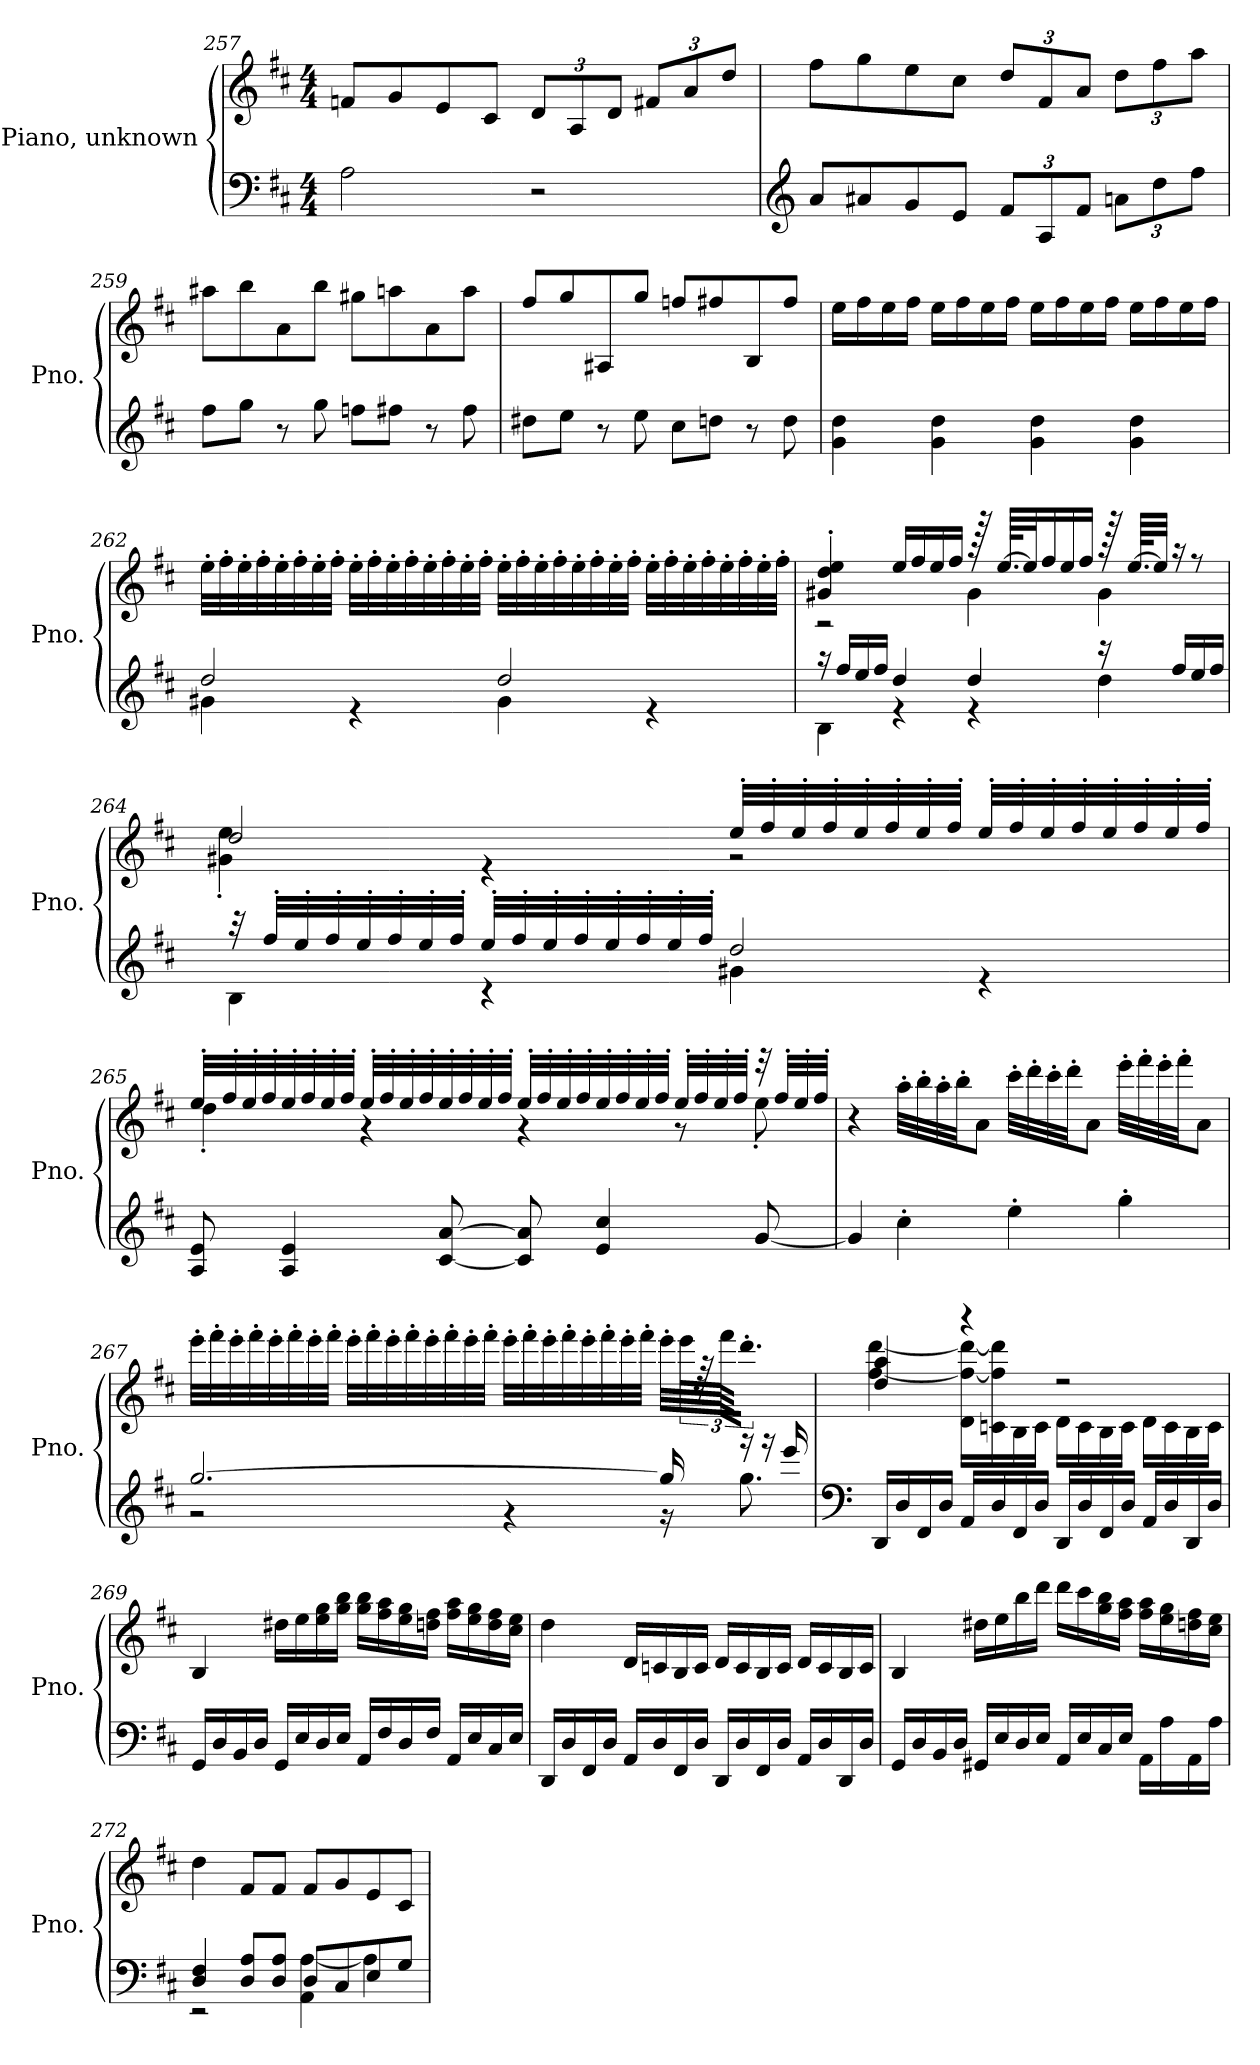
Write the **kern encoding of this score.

**kern	**kern
*part1	*part1
*staff2	*staff1
*I"Piano, unknown	*
*I'Pno.	*
*clefF4	*clefG2
*k[f#c#]	*k[f#c#]
*M4/4	*M4/4
=257	=257
2A\	8fn/L
.	8g/
.	8e/
.	8c#/J
*	*Xbrackettup
2r	12d/L
.	12A/
.	12d/J
.	12f#X/L
.	12a/
.	12dd/J
!!LO:LB:g=z
=258	=258
*clefG2	*
8a/L	8ff#\L
8a#X/	8gg\
8g/	8ee\
8e/J	8cc#\J
*Xbrackettup	*
12f#/L	12dd/L
12A/	12f#/
12f#/J	12a/J
12an\L	12dd\L
12dd\	12ff#\
12ff#\J	12aa\J
=259	=259
8ff#\L	8aa#X\L
8gg\J	8bb\
8r	8a\
8gg\	8bb\J
8ffn\L	8gg#X\L
8ff#X\J	8aan\
8r	8a\
8ff#\	8aa\J
=260	=260
8dd#X\L	8ff#/L
8ee\J	8gg/
8r	8A#X/
8ee\	8gg/J
8cc#\L	8ffn/L
8ddn\J	8ff#X/
8r	8B/
8dd\	8ff#/J
!!LO:LB:g=z
=261	=261
4g\ 4dd\	16ee\LL
.	16ff#\
.	16ee\
.	16ff#\JJ
4g\ 4dd\	16ee\LL
.	16ff#\
.	16ee\
.	16ff#\JJ
4g\ 4dd\	16ee\LL
.	16ff#\
.	16ee\
.	16ff#\JJ
4g\ 4dd\	16ee\LL
.	16ff#\
.	16ee\
.	16ff#\JJ
=262	=262
*^	*
2dd/	4g#X\	32ee'\LLL
.	.	32ff#'\
.	.	32ee'\
.	.	32ff#'\
.	.	32ee'\
.	.	32ff#'\
.	.	32ee'\
.	.	32ff#'\JJJ
.	4r	32ee'\LLL
.	.	32ff#'\
.	.	32ee'\
.	.	32ff#'\
.	.	32ee'\
.	.	32ff#'\
.	.	32ee'\
.	.	32ff#'\JJJ
2dd/	4g#\	32ee'\LLL
.	.	32ff#'\
.	.	32ee'\
.	.	32ff#'\
.	.	32ee'\
.	.	32ff#'\
.	.	32ee'\
.	.	32ff#'\JJJ
.	4r	32ee'\LLL
.	.	32ff#'\
.	.	32ee'\
.	.	32ff#'\
.	.	32ee'\
.	.	32ff#'\
.	.	32ee'\
.	.	32ff#'\JJJ
!!LO:LB:g=z
=263	=263	=263
*	*	*^
16r	4B\	4g#X/' 4dd/' 4ee/'	2r
16ff#/LL	.	.	.
16ee/	.	.	.
16ff#/JJ	.	.	.
4dd/	4r	16ee/LL	.
.	.	16ff#/	.
.	.	16ee/	.
.	.	16ff#/JJ	.
4dd/	4r	128r	4g#\
.	.	[64.ee/KLLL	.
.	.	32ee/J]	.
.	.	16ff#/	.
.	.	16ee/	.
.	.	16ff#/JJ	.
16r	4dd\	128r	4g#\
.	.	[64.ee/KLLL	.
.	.	32ee/JJJ]	.
16ff#/LL	.	16r	.
16ee/	.	8r	.
16ff#/JJ	.	.	.
!!LO:LB:g=z	!!
=264	=264	=264	=264
32r	4B\	2dd/	4g#X\' 4ee\'
32ff#'/LLL	.	.	.
32ee'/	.	.	.
32ff#'/	.	.	.
32ee'/	.	.	.
32ff#'/	.	.	.
32ee'/	.	.	.
32ff#'/JJJ	.	.	.
32ee'/LLL	4r	.	4r
32ff#'/	.	.	.
32ee'/	.	.	.
32ff#'/	.	.	.
32ee'/	.	.	.
32ff#'/	.	.	.
32ee'/	.	.	.
32ff#'/JJJ	.	.	.
2dd/	4g#X\	32ee'/LLL	2r
.	.	32ff#'/	.
.	.	32ee'/	.
.	.	32ff#'/	.
.	.	32ee'/	.
.	.	32ff#'/	.
.	.	32ee'/	.
.	.	32ff#'/JJJ	.
.	4r	32ee'/LLL	.
.	.	32ff#'/	.
.	.	32ee'/	.
.	.	32ff#'/	.
.	.	32ee'/	.
.	.	32ff#'/	.
.	.	32ee'/	.
.	.	32ff#'/JJJ	.
*v	*v	*	*
!!LO:PB:g=z	!!
=265	=265	=265
8A/ 8e/	32ee'/LLL	4dd'\
.	32ff#'/	.
.	32ee'/	.
.	32ff#'/	.
4A/ 4e/	32ee'/	.
.	32ff#'/	.
.	32ee'/	.
.	32ff#'/JJJ	.
.	32ee'/LLL	4r
.	32ff#'/	.
.	32ee'/	.
.	32ff#'/	.
[8c#/ [8a/	32ee'/	.
.	32ff#'/	.
.	32ee'/	.
.	32ff#'/JJJ	.
8c#/] 8a/]	32ee'/LLL	4r
.	32ff#'/	.
.	32ee'/	.
.	32ff#'/	.
4e/ 4cc#/	32ee'/	.
.	32ff#'/	.
.	32ee'/	.
.	32ff#'/JJJ	.
.	32ee'/LLL	8r
.	32ff#'/	.
.	32ee'/	.
.	32ff#'/JJJ	.
[8g/	32r	8ee'\
.	32ff#'/LLL	.
.	32ee'/	.
.	32ff#'/JJJ	.
*	*v	*v
!!LO:LB:g=z
=266	=266
4g/]	4r
4cc#'\	32aa'\LLL
.	32bb'\
.	32aa'\
.	32bb'\JJ
.	8a\J
4ee'\	32ccc#'\LLL
.	32ddd'\
.	32ccc#'\
.	32ddd'\JJ
.	8a\J
4gg'\	32eee'\LLL
.	32fff#'\
.	32eee'\
.	32fff#'\JJ
.	8a\J
!!LO:LB:g=z
=267	=267
*^	*
[2.gg/	2r	32eee'\LLL
.	.	32fff#'\
.	.	32eee'\
.	.	32fff#'\
.	.	32eee'\
.	.	32fff#'\
.	.	32eee'\
.	.	32fff#'\JJJ
.	.	32eee'\LLL
.	.	32fff#'\
.	.	32eee'\
.	.	32fff#'\
.	.	32eee'\
.	.	32fff#'\
.	.	32eee'\
.	.	32fff#'\JJJ
.	4r	32eee'\LLL
.	.	32fff#'\
.	.	32eee'\
.	.	32fff#'\
.	.	32eee'\
.	.	32fff#'\
.	.	32eee'\
.	.	32fff#'\JJJ
16gg/]	16r	32eee'\LLL
*	*	*brackettup
.	.	96eee\JJJk
.	.	96r
.	.	96fff#\KKKL
16r	8.gg\	8.ddd'\J
16r	.	.
16eee/	.	.
*v	*v	*
!!LO:LB:g=z
=268	=268
*clefF4	*
*	*^
16DD/LL	4dd/ 4aa/	[4ff#\ [4ddd\
16D/	.	.
16FF#/	.	.
16D/JJ	.	.
16AA/LL	4r	16d\ 16ff#\_ 16ddd\_LL
16D/	.	16cn\ 16ff#\] 16ddd\]
16FF#/	.	16B\
16D/JJ	.	16c\JJ
16DD/LL	2r	16d\LL
16D/	.	16c\
16FF#/	.	16B\
16D/JJ	.	16c\JJ
16AA/LL	.	16d\LL
16D/	.	16c\
16DD/	.	16B\
16D/JJ	.	16c\JJ
*	*v	*v
=269	=269
16GG/LL	4B/
16D/	.
16BB/	.
16D/JJ	.
16GG/LL	16dd#X\LL
16E/	16ee\
16D/	16ee\ 16gg\
16E/JJ	16gg\ 16bb\JJ
16AA/LL	16gg\ 16bb\LL
16F#/	16ff#\ 16aa\
16D/	16ee\ 16gg\
16F#/JJ	16ddn\ 16ff#\JJ
16AA/LL	16ff#\ 16aa\LL
16E/	16ee\ 16gg\
16C#/	16dd\ 16ff#\
16E/JJ	16cc#\ 16ee\JJ
!!LO:LB:g=z
=270	=270
16DD/LL	4dd\
16D/	.
16FF#/	.
16D/JJ	.
16AA/LL	16d/LL
16D/	16cn/
16FF#/	16B/
16D/JJ	16c/JJ
16DD/LL	16d/LL
16D/	16c/
16FF#/	16B/
16D/JJ	16c/JJ
16AA/LL	16d/LL
16D/	16c/
16DD/	16B/
16D/JJ	16c/JJ
=271	=271
16GG/LL	4B/
16D/	.
16BB/	.
16D/JJ	.
16GG#X/LL	16dd#X\LL
16E/	16ee\
16D/	16bb\
16E/JJ	16ddd\JJ
16AA/LL	16ddd\LL
16E/	16ccc#\
16C#/	16gg\ 16bb\
16E/JJ	16ff#\ 16aa\JJ
16AA\LL	16ff#\ 16aa\LL
16A\	16ee\ 16gg\
16AA\	16ddn\ 16ff#\
16A\JJ	16cc#\ 16ee\JJ
!!LO:LB:g=z
=272	=272
*^	*
4D/ 4F#/	2r	4dd\
8D/ 8A/L	.	8f#/L
8D/ 8A/J	.	8f#/J
8D/L	4AA\ [4A\	8f#/L
8C#/	.	8g/
8E/	4A\]	8e/
8G/J	.	8c#/J
*v	*v	*
=	=
*-	*-
